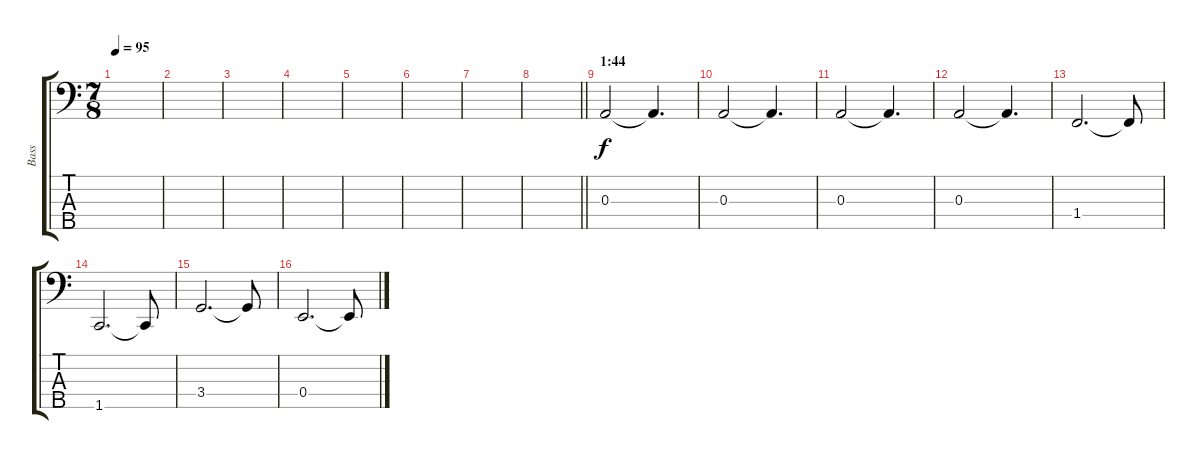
\track ("Bass" "Bass") {instrument electricbassfinger}
\staff {score tabs}
\tuning (G2 D2 A1 E1 B0) {hide}
\ts (7 8)
\tempo 95
\clef f4
\ks c
|
|
|
|
|
|
|
\barLineRight lightlight
|
\section ("" "1:44")
0.3.2 0.3{t}.4{d} |
0.3.2 0.3{t}.4{d} |
0.3.2 0.3{t}.4{d} |
0.3.2 0.3{t}.4{d} |
1.4.2{d} 1.4{t}.8 |
1.5.2{d} 1.5{t}.8 |
3.4.2{d} 3.4{t}.8 |
0.4.2{d} 0.4{t}.8
